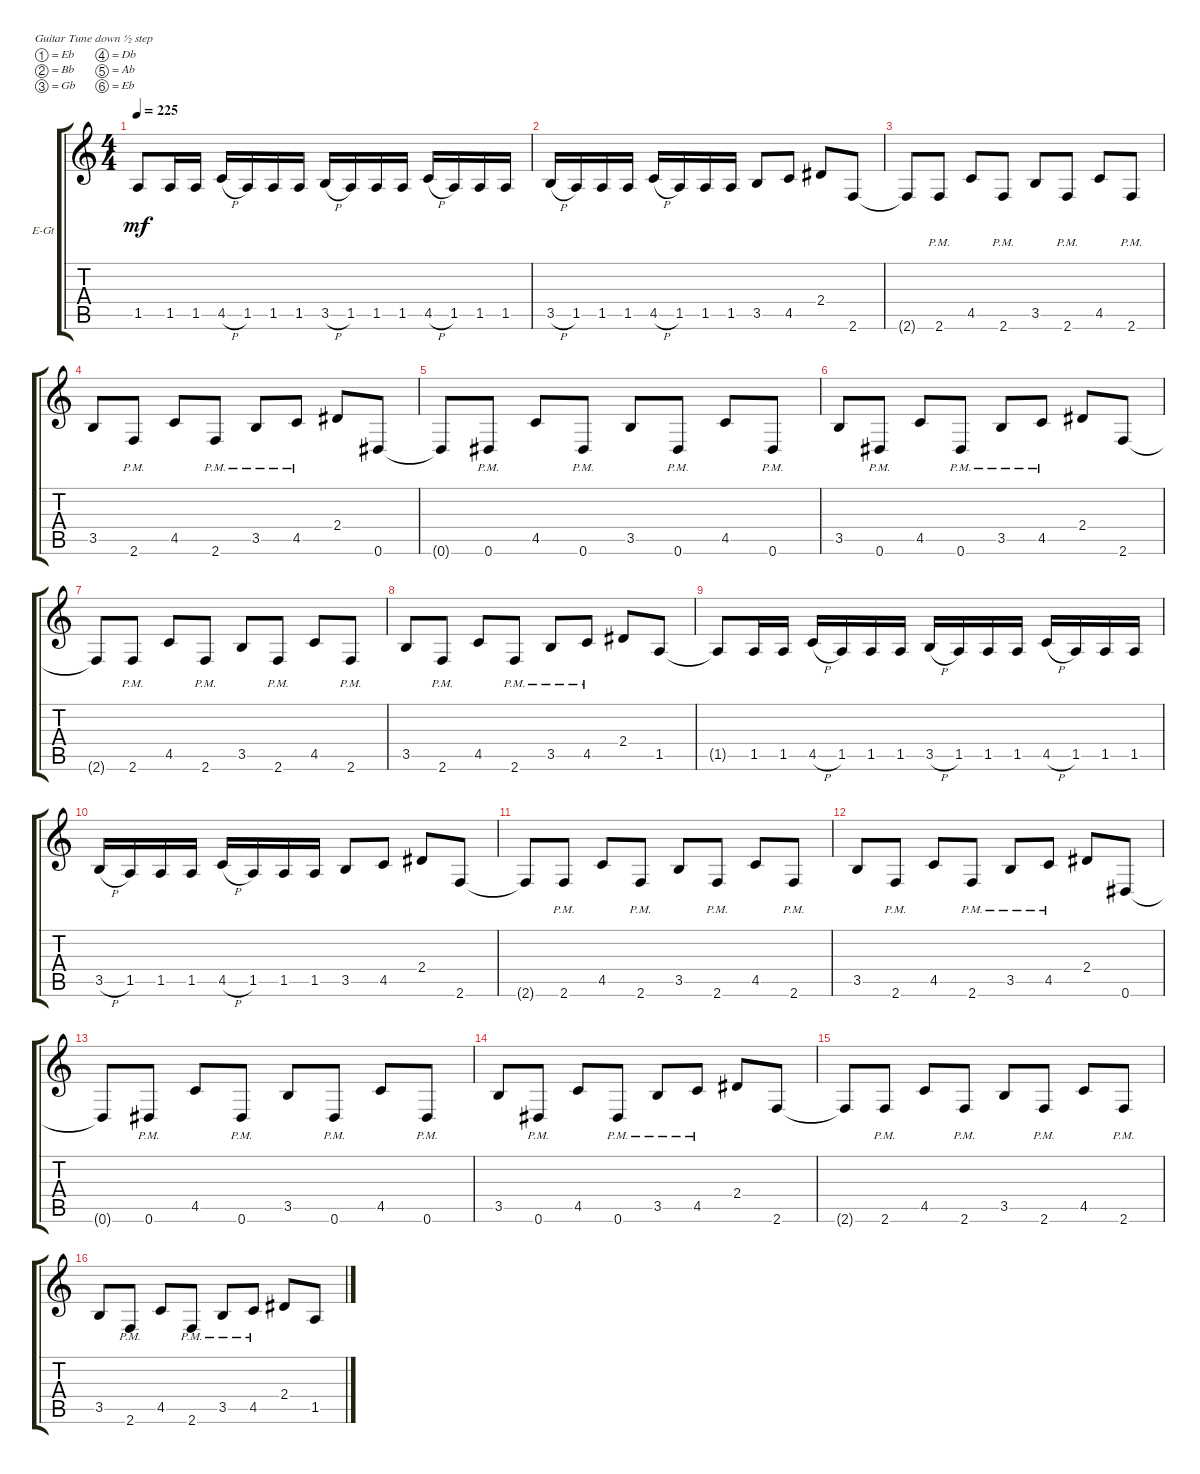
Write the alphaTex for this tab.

\bracketExtendMode groupsimilarinstruments
\firstSystemTrackNameOrientation horizontal
\otherSystemsTrackNameOrientation horizontal
\track ("right" "E-Gt") {instrument distortionguitar}
\staff {score tabs}
\tuning (Eb4 Bb3 Gb3 Db3 Ab2 Eb2)
\ts (4 4)
\tempo 225
\clef g2
\ks c
1.5{t}.8{dy mf} 1.5.16 1.5.16 4.5{h}.16 1.5.16 1.5.16 1.5.16 3.5{h}.16 1.5.16 1.5.16 1.5.16 4.5{h}.16 1.5.16 1.5.16 1.5.16 |
3.5{h}.16 1.5.16 1.5.16 1.5.16 4.5{h}.16 1.5.16 1.5.16 1.5.16 3.5.8 4.5.8 2.4.8 2.6.8 |
2.6{t}.8 2.6{pm}.8 4.5.8 2.6{pm}.8 3.5.8 2.6{pm}.8 4.5.8 2.6{pm}.8 |
3.5.8 2.6{pm}.8 4.5.8 2.6{pm}.8 3.5{pm}.8 4.5{pm}.8 2.4.8 0.6.8 |
0.6{t}.8 0.6{pm}.8 4.5.8 0.6{pm}.8 3.5.8 0.6{pm}.8 4.5.8 0.6{pm}.8 |
3.5.8 0.6{pm}.8 4.5.8 0.6{pm}.8 3.5{pm}.8 4.5{pm}.8 2.4.8 2.6.8 |
2.6{t}.8 2.6{pm}.8 4.5.8 2.6{pm}.8 3.5.8 2.6{pm}.8 4.5.8 2.6{pm}.8 |
3.5.8 2.6{pm}.8 4.5.8 2.6{pm}.8 3.5{pm}.8 4.5{pm}.8 2.4.8 1.5.8 |
1.5{t}.8 1.5.16 1.5.16 4.5{h}.16 1.5.16 1.5.16 1.5.16 3.5{h}.16 1.5.16 1.5.16 1.5.16 4.5{h}.16 1.5.16 1.5.16 1.5.16 |
3.5{h}.16 1.5.16 1.5.16 1.5.16 4.5{h}.16 1.5.16 1.5.16 1.5.16 3.5.8 4.5.8 2.4.8 2.6.8 |
2.6{t}.8 2.6{pm}.8 4.5.8 2.6{pm}.8 3.5.8 2.6{pm}.8 4.5.8 2.6{pm}.8 |
3.5.8 2.6{pm}.8 4.5.8 2.6{pm}.8 3.5{pm}.8 4.5{pm}.8 2.4.8 0.6.8 |
0.6{t}.8 0.6{pm}.8 4.5.8 0.6{pm}.8 3.5.8 0.6{pm}.8 4.5.8 0.6{pm}.8 |
3.5.8 0.6{pm}.8 4.5.8 0.6{pm}.8 3.5{pm}.8 4.5{pm}.8 2.4.8 2.6.8 |
2.6{t}.8 2.6{pm}.8 4.5.8 2.6{pm}.8 3.5.8 2.6{pm}.8 4.5.8 2.6{pm}.8 |
3.5.8 2.6{pm}.8 4.5.8 2.6{pm}.8 3.5{pm}.8 4.5{pm}.8 2.4.8 1.5.8
